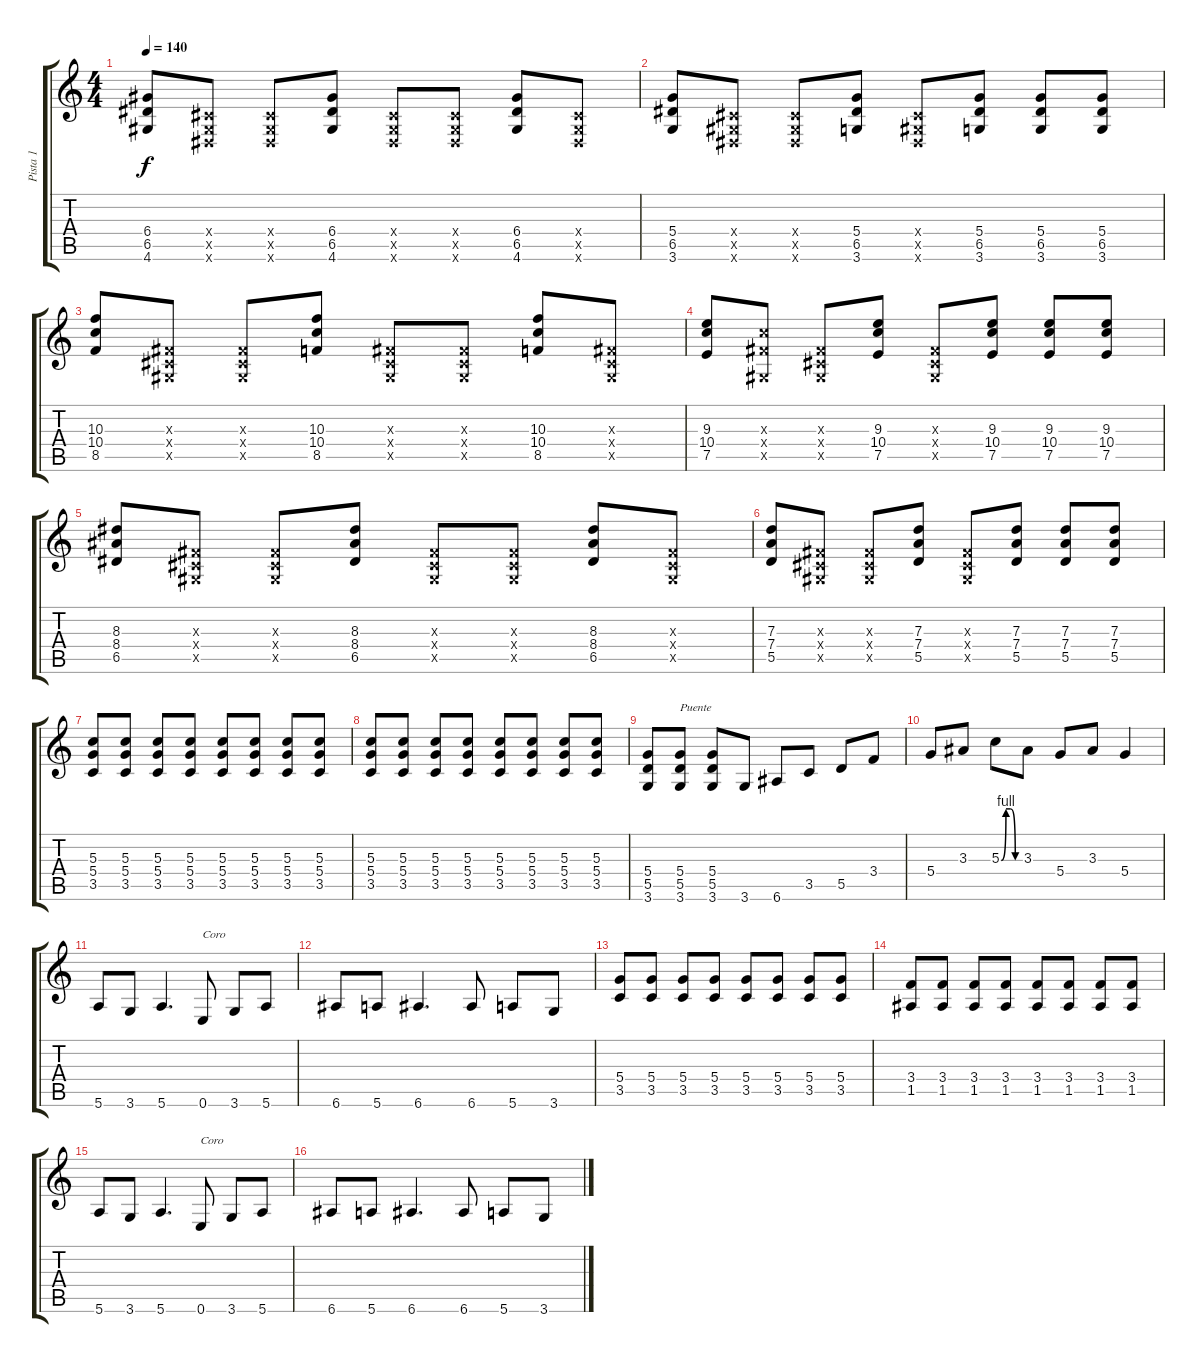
\track ("Pista 1" "Pista 1") {instrument distortionguitar}
\staff {score tabs}
\tuning (E4 B3 G3 D3 A2 E2) {hide}
\ts (4 4)
\tempo 140
\clef g2
\ks c
(6.4 6.5 4.6).8{dy f} (-1.4{x} -1.5{x} -1.6{x}).8 (-1.4{x} -1.5{x} -1.6{x}).8 (6.4 6.5 4.6).8 (-1.4{x} -1.5{x} -1.6{x}).8 (-1.4{x} -1.5{x} -1.6{x}).8 (6.4 6.5 4.6).8 (-1.4{x} -1.5{x} -1.6{x}).8 |
(5.4 6.5 3.6).8 (-1.4{x} -1.5{x} -1.6{x}).8 (-1.4{x} -1.5{x} -1.6{x}).8 (5.4 6.5 3.6).8 (-1.4{x} -1.5{x} -1.6{x}).8 (5.4 6.5 3.6).8 (5.4 6.5 3.6).8 (5.4 6.5 3.6).8 |
(10.3 10.4 8.5).8 (-1.3{x} -1.4{x} -1.5{x}).8 (-1.3{x} -1.4{x} -1.5{x}).8 (10.3 10.4 8.5).8 (-1.3{x} -1.4{x} -1.5{x}).8 (-1.3{x} -1.4{x} -1.5{x}).8 (10.3 10.4 8.5).8 (-1.3{x} -1.4{x} -1.5{x}).8 |
(9.3 10.4 7.5).8 (-1.3{x} 10.4{x} -1.5{x}).8 (-1.3{x} -1.4{x} -1.5{x}).8 (9.3 10.4 7.5).8 (-1.3{x} -1.4{x} -1.5{x}).8 (9.3 10.4 7.5).8 (9.3 10.4 7.5).8 (9.3 10.4 7.5).8 |
(8.3 8.4 6.5).8 (-1.3{x} -1.4{x} -1.5{x}).8 (-1.3{x} -1.4{x} -1.5{x}).8 (8.3 8.4 6.5).8 (-1.3{x} -1.4{x} -1.5{x}).8 (-1.3{x} -1.4{x} -1.5{x}).8 (8.3 8.4 6.5).8 (-1.3{x} -1.4{x} -1.5{x}).8 |
(7.3 7.4 5.5).8 (-1.3{x} -1.4{x} -1.5{x}).8 (-1.3{x} -1.4{x} -1.5{x}).8 (7.3 7.4 5.5).8 (-1.3{x} -1.4{x} -1.5{x}).8 (7.3 7.4 5.5).8 (7.3 7.4 5.5).8 (7.3 7.4 5.5).8 |
(5.3 5.4 3.5).8 (5.3 5.4 3.5).8 (5.3 5.4 3.5).8 (5.3 5.4 3.5).8 (5.3 5.4 3.5).8 (5.3 5.4 3.5).8 (5.3 5.4 3.5).8 (5.3 5.4 3.5).8 |
(5.3 5.4 3.5).8 (5.3 5.4 3.5).8 (5.3 5.4 3.5).8 (5.3 5.4 3.5).8 (5.3 5.4 3.5).8 (5.3 5.4 3.5).8 (5.3 5.4 3.5).8 (5.3 5.4 3.5).8 |
(5.4 5.5 3.6).8 (5.4 5.5 3.6).8{txt "Puente"} (5.4 5.5 3.6).8 3.6.8 6.6.8 3.5.8 5.5.8 3.4.8 |
5.4.8 3.3.8 5.3{be (custom 0 0 15 4 30 4 45 0 60 0)}.8 3.3.8 5.4.8 3.3.8 5.4.4 |
5.6.8 3.6.8 5.6.4{d} 0.6.8{txt "Coro"} 3.6.8 5.6.8 |
6.6.8 5.6.8 6.6.4{d} 6.6.8 5.6.8 3.6.8 |
(5.4 3.5).8 (5.4 3.5).8 (5.4 3.5).8 (5.4 3.5).8 (5.4 3.5).8 (5.4 3.5).8 (5.4 3.5).8 (5.4 3.5).8 |
(3.4 1.5).8 (3.4 1.5).8 (3.4 1.5).8 (3.4 1.5).8 (3.4 1.5).8 (3.4 1.5).8 (3.4 1.5).8 (3.4 1.5).8 |
5.6.8 3.6.8 5.6.4{d} 0.6.8{txt "Coro"} 3.6.8 5.6.8 |
6.6.8 5.6.8 6.6.4{d} 6.6.8 5.6.8 3.6.8
